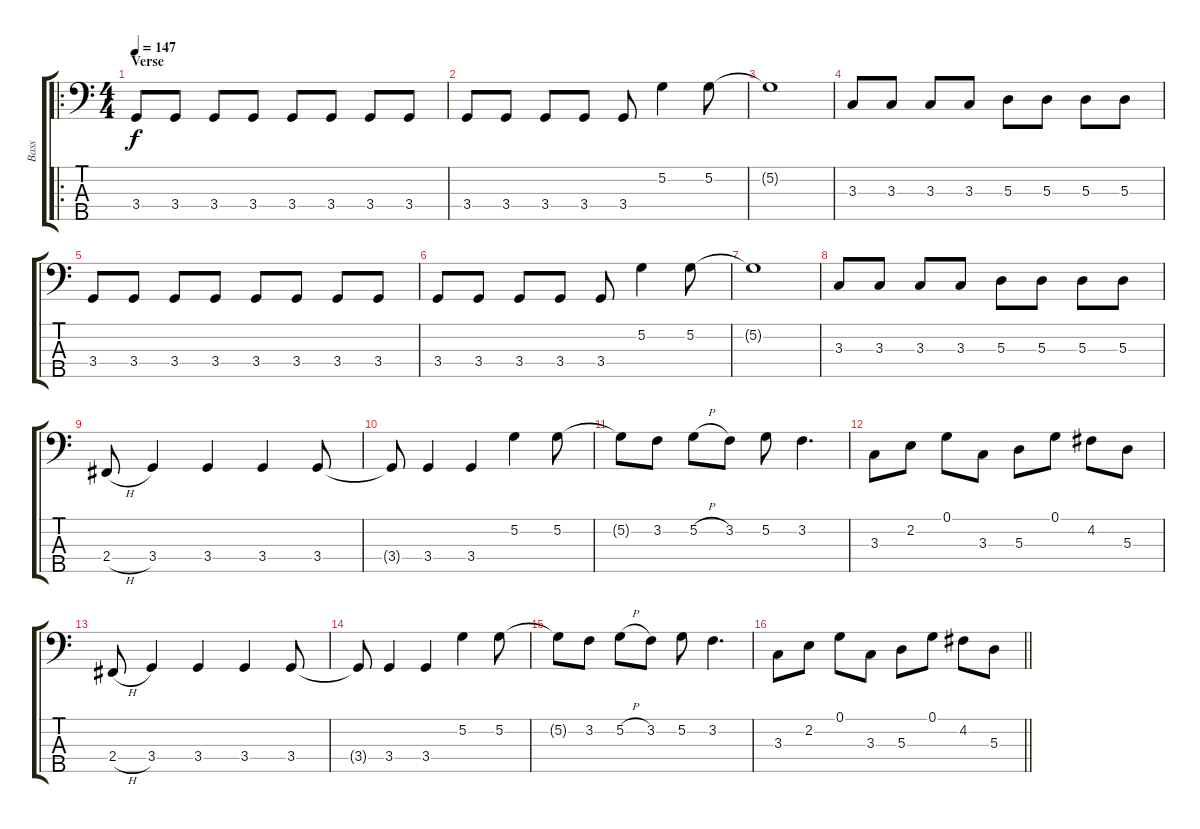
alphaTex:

\track ("Bass" "Bass") {instrument electricbassfinger}
\staff {score tabs}
\tuning (G2 D2 A1 E1 B0) {hide}
\ro
\ts (4 4)
\section ("" "Verse")
\tempo 147
\clef f4
\ks c
3.4.8{dy f} 3.4.8 3.4.8 3.4.8 3.4.8 3.4.8 3.4.8 3.4.8 |
3.4.8 3.4.8 3.4.8 3.4.8 3.4.8 5.2.4 5.2.8 |
5.2{t}.1 |
3.3.8 3.3.8 3.3.8 3.3.8 5.3.8 5.3.8 5.3.8 5.3.8 |
3.4.8 3.4.8 3.4.8 3.4.8 3.4.8 3.4.8 3.4.8 3.4.8 |
3.4.8 3.4.8 3.4.8 3.4.8 3.4.8 5.2.4 5.2.8 |
5.2{t}.1 |
3.3.8 3.3.8 3.3.8 3.3.8 5.3.8 5.3.8 5.3.8 5.3.8 |
2.4{h}.8 3.4.4 3.4.4 3.4.4 3.4.8 |
3.4{t}.8 3.4.4 3.4.4 5.2.4 5.2.8 |
5.2{t}.8 3.2.8 5.2{h}.8 3.2.8 5.2.8 3.2.4{d} |
3.3.8 2.2.8 0.1.8 3.3.8 5.3.8 0.1.8 4.2.8 5.3.8 |
2.4{h}.8 3.4.4 3.4.4 3.4.4 3.4.8 |
3.4{t}.8 3.4.4 3.4.4 5.2.4 5.2.8 |
5.2{t}.8 3.2.8 5.2{h}.8 3.2.8 5.2.8 3.2.4{d} |
\barLineRight lightlight
3.3.8 2.2.8 0.1.8 3.3.8 5.3.8 0.1.8 4.2.8 5.3.8
